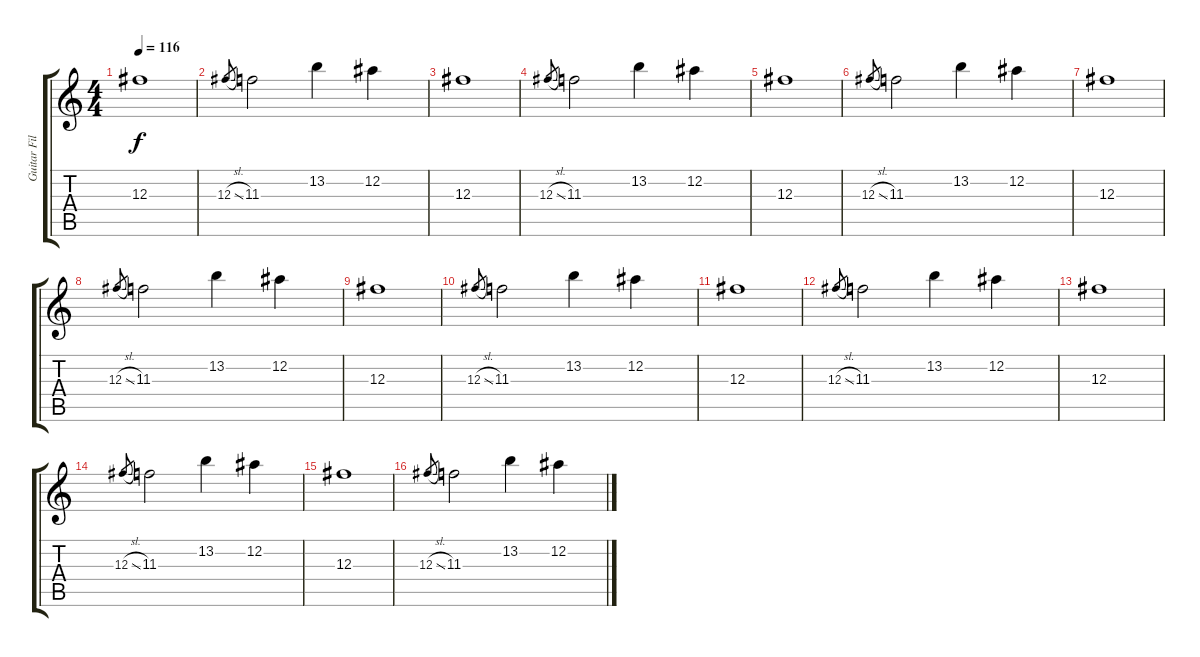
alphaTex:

\track ("Guitar Fills" "Guitar Fil") {instrument overdrivenguitar}
\staff {score tabs}
\tuning (Eb4 Bb3 Gb3 Db3 Ab2 Eb2) {hide}
\ts (4 4)
\tempo 116
\clef g2
\ks c
12.3.1{dy f volume 13} |
12.3{sl}.8{gr} 11.3.2 13.2.4 12.2.4 |
12.3.1 |
12.3{sl}.8{gr} 11.3.2 13.2.4 12.2.4 |
12.3.1{volume 13} |
12.3{sl}.8{gr} 11.3.2 13.2.4 12.2.4 |
12.3.1 |
12.3{sl}.8{gr} 11.3.2 13.2.4 12.2.4 |
12.3.1{volume 13} |
12.3{sl}.8{gr} 11.3.2 13.2.4 12.2.4 |
12.3.1 |
12.3{sl}.8{gr} 11.3.2 13.2.4 12.2.4 |
12.3.1{volume 13} |
12.3{sl}.8{gr} 11.3.2 13.2.4 12.2.4 |
12.3.1 |
12.3{sl}.8{gr} 11.3.2 13.2.4 12.2.4
